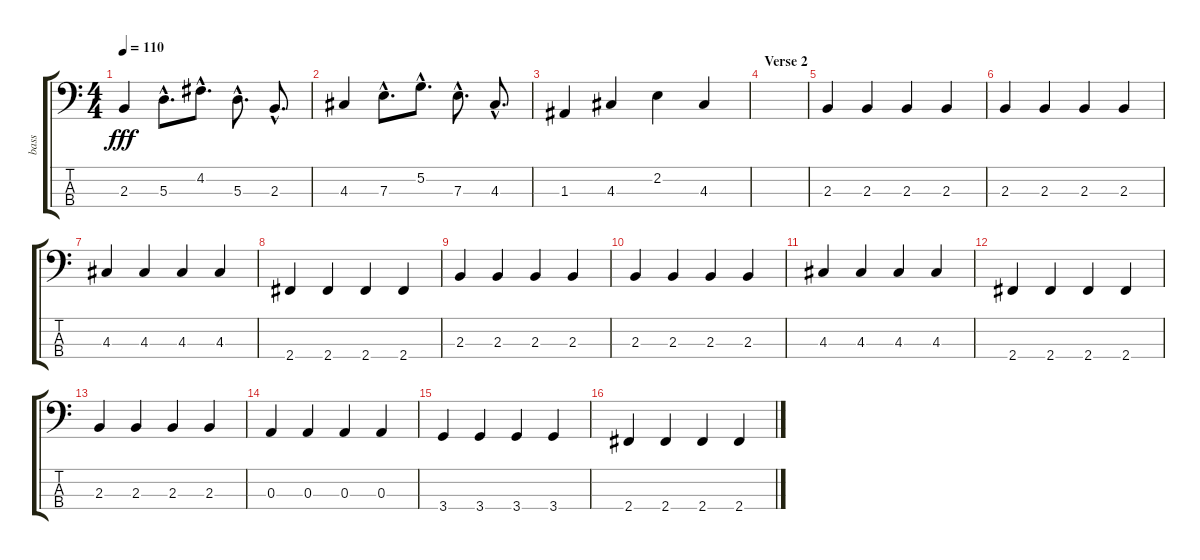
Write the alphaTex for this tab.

\track ("bass" "bass") {instrument electricbasspick}
\staff {score tabs}
\tuning (G2 D2 A1 E1) {hide}
\ts (4 4)
\tempo 110
\clef f4
\ks c
2.3.4{dy fff} 5.3{hac}.8{d} 4.2{hac}.8{d} 5.3{hac}.8{d} 2.3{hac}.8{d} |
4.3.4 7.3{hac}.8{d} 5.2{hac}.8{d} 7.3{hac}.8{d} 4.3{hac}.8{d} |
1.3.4 4.3.4 2.2.4 4.3.4 |
\section ("" "Verse 2")
|
2.3.4 2.3.4 2.3.4 2.3.4 |
2.3.4 2.3.4 2.3.4 2.3.4 |
4.3.4 4.3.4 4.3.4 4.3.4 |
2.4.4 2.4.4 2.4.4 2.4.4 |
2.3.4 2.3.4 2.3.4 2.3.4 |
2.3.4 2.3.4 2.3.4 2.3.4 |
4.3.4 4.3.4 4.3.4 4.3.4 |
2.4.4 2.4.4 2.4.4 2.4.4 |
2.3.4 2.3.4 2.3.4 2.3.4 |
0.3.4 0.3.4 0.3.4 0.3.4 |
3.4.4 3.4.4 3.4.4 3.4.4 |
2.4.4 2.4.4 2.4.4 2.4.4
